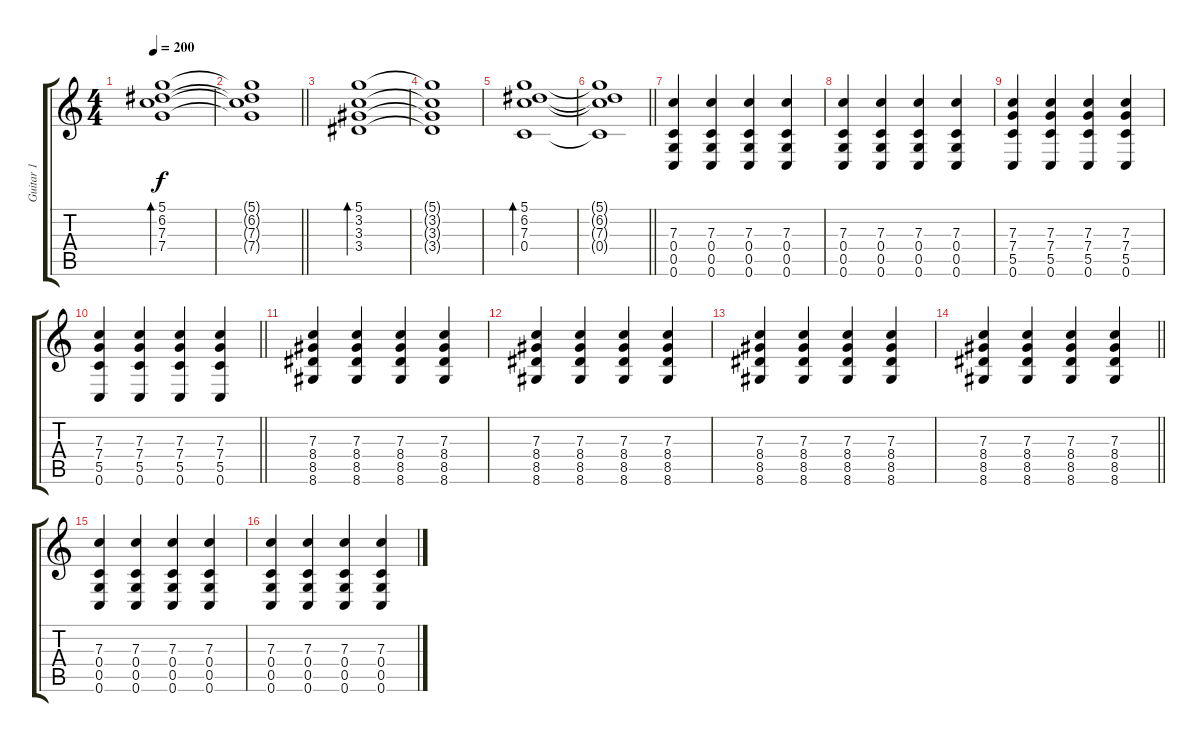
\track ("Guitar 1" "Guitar 1") {instrument distortionguitar}
\staff {score tabs}
\tuning (D4 A3 F3 C3 G2 C2) {hide}
\ts (4 4)
\tempo 200
\clef g2
\ks c
(5.1 6.2 7.3 7.4).1{bd 240 dy f} |
\barLineRight lightlight
(5.1{t} 6.2{t} 7.3{t} 7.4{t}).1 |
(5.1 3.2 3.3 3.4).1{bd 240} |
(5.1{t} 3.2{t} 3.3{t} 3.4{t}).1 |
(5.1 6.2 7.3 0.4).1{bd 240} |
\barLineRight lightlight
(5.1{t} 6.2{t} 7.3{t} 0.4{t}).1 |
(7.3 0.4 0.5 0.6).4{volume 13 balance 0 instrument distortionguitar} (7.3 0.4 0.5 0.6).4 (7.3 0.4 0.5 0.6).4 (7.3 0.4 0.5 0.6).4 |
(7.3 0.4 0.5 0.6).4 (7.3 0.4 0.5 0.6).4 (7.3 0.4 0.5 0.6).4 (7.3 0.4 0.5 0.6).4 |
(7.3 7.4 5.5 0.6).4 (7.3 7.4 5.5 0.6).4 (7.3 7.4 5.5 0.6).4 (7.3 7.4 5.5 0.6).4 |
\barLineRight lightlight
(7.3 7.4 5.5 0.6).4 (7.3 7.4 5.5 0.6).4 (7.3 7.4 5.5 0.6).4 (7.3 7.4 5.5 0.6).4 |
(7.3 8.4 8.5 8.6).4 (7.3 8.4 8.5 8.6).4 (7.3 8.4 8.5 8.6).4 (7.3 8.4 8.5 8.6).4 |
(7.3 8.4 8.5 8.6).4 (7.3 8.4 8.5 8.6).4 (7.3 8.4 8.5 8.6).4 (7.3 8.4 8.5 8.6).4 |
(7.3 8.4 8.5 8.6).4 (7.3 8.4 8.5 8.6).4 (7.3 8.4 8.5 8.6).4 (7.3 8.4 8.5 8.6).4 |
\barLineRight lightlight
(7.3 8.4 8.5 8.6).4 (7.3 8.4 8.5 8.6).4 (7.3 8.4 8.5 8.6).4 (7.3 8.4 8.5 8.6).4 |
(7.3 0.4 0.5 0.6).4 (7.3 0.4 0.5 0.6).4 (7.3 0.4 0.5 0.6).4 (7.3 0.4 0.5 0.6).4 |
(7.3 0.4 0.5 0.6).4 (7.3 0.4 0.5 0.6).4 (7.3 0.4 0.5 0.6).4 (7.3 0.4 0.5 0.6).4
